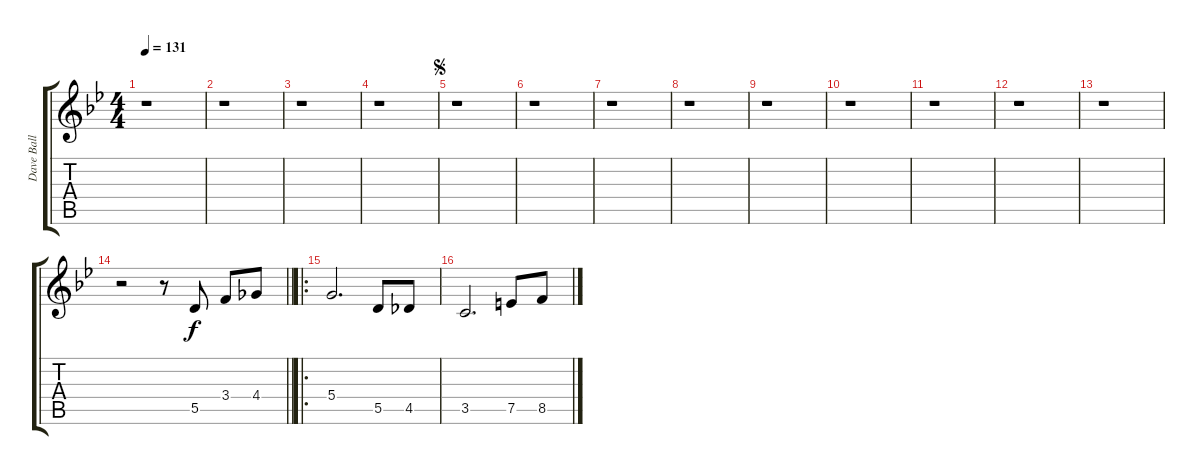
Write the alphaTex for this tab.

\track ("Dave Ball - Electric Guitar w/ distortio" "Dave Ball ") {instrument overdrivenguitar}
\staff {score tabs}
\tuning (E4 B3 G3 D3 A2 E2) {hide}
\ts (4 4)
\tempo 131
\clef g2
\ks bb
r.1{dy f instrument overdrivenguitar} |
r.1 |
r.1 |
r.1 |
\jump segno
r.1 |
r.1 |
r.1 |
r.1 |
r.1 |
r.1 |
r.1 |
r.1 |
r.1 |
\barLineRight lightlight
r.2 r.8 5.5.8 3.4.8 4.4.8 |
\ro
5.4.2{d} 5.5.8 4.5.8 |
3.5.2{d} 7.5.8 8.5.8
